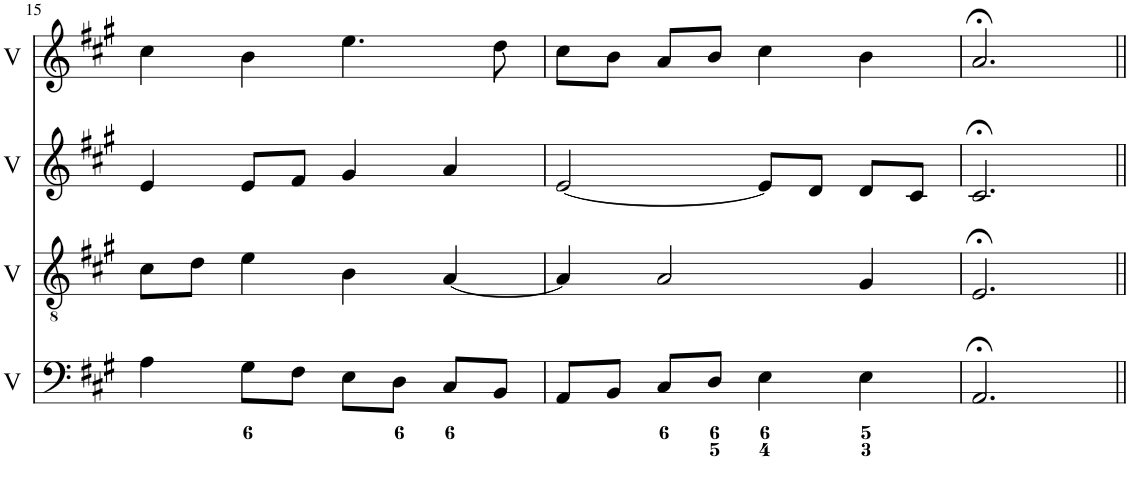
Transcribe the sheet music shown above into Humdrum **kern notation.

**kern	**kern	**kern	**kern
*part4	*part3	*part2	*part1
*staff4	*staff3	*staff2	*staff1
*I"Voice	*I"Voice	*I"Voice	*I"Voice
*I'V	*I'V	*I'V	*I'V
!!LO:PB:g=z
*clefF4	*clefGv2	*clefG2	*clefG2
*k[f#c#g#]	*k[f#c#g#]	*k[f#c#g#]	*k[f#c#g#]
*M4/4	*M4/4	*M4/4	*M4/4
=15	=15	=15	=15
4A\	8c#\L	4e/	4cc#\
.	8d\J	.	.
8G#\L	4e\	8e/L	4b\
8F#\J	.	8f#/J	.
8E\L	4B\	4g#/	4.ee\
8D\J	.	.	.
8C#/L	[4A/	4a/	.
8BB/J	.	.	8dd\
=16	=16	=16	=16
8AA/L	4A/]	[2e/	8cc#\L
8BB/J	.	.	8b\J
8C#/L	2A/	.	8a/L
8D/J	.	.	8b/J
4E\	.	8e/L]	4cc#\
.	.	8d/J	.
4E\	4G#/	8d/L	4b\
.	.	8c#/J	.
=17	=17	=17	=17
2.AA;</	2.E;</	2.c#;</	2.a;</
=||	=||	=||	=||
*-	*-	*-	*-
